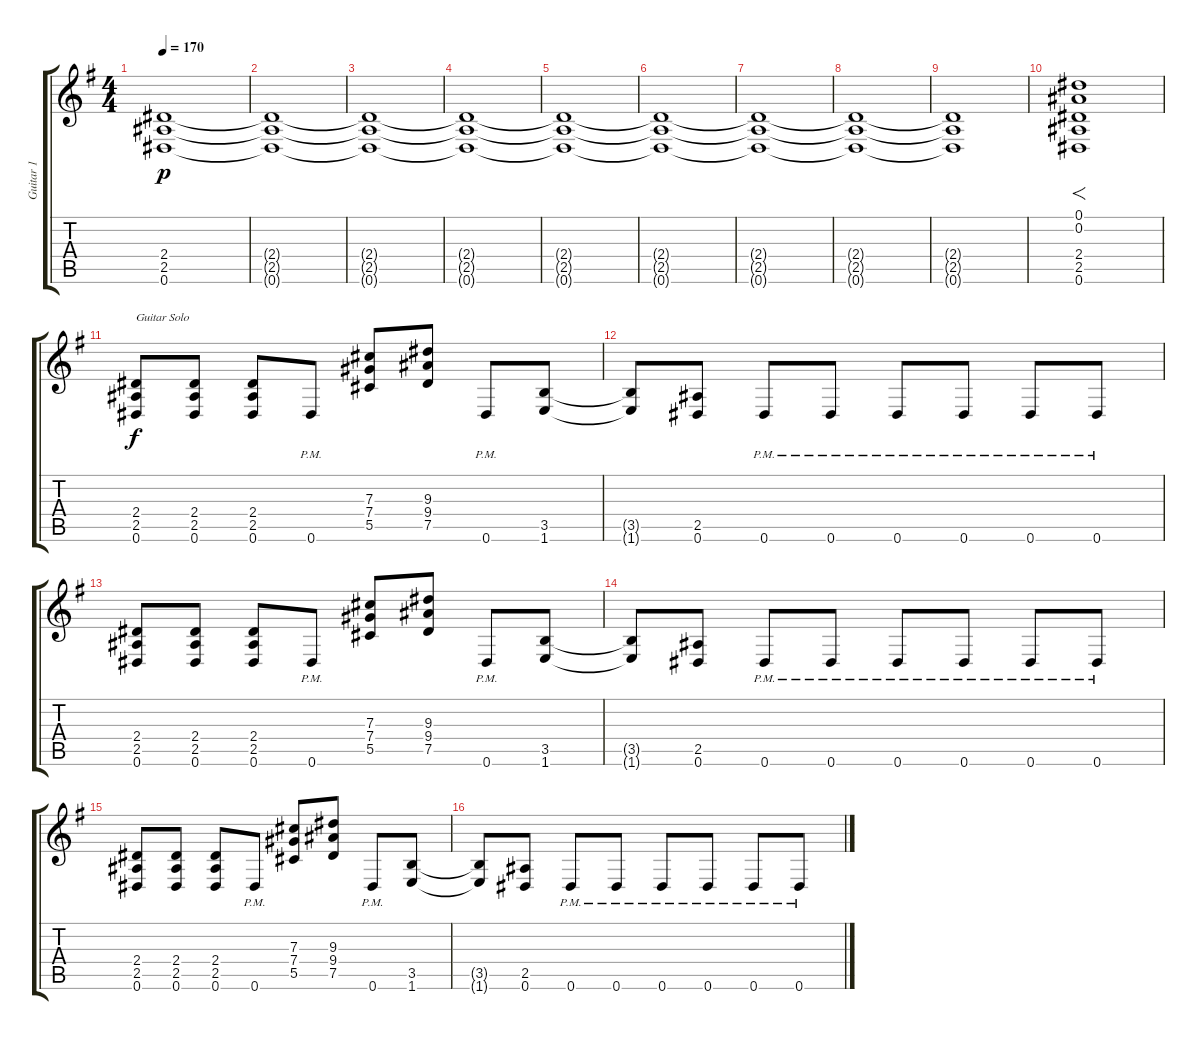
\track ("Guitar 1" "Guitar 1") {instrument distortionguitar}
\staff {score tabs}
\tuning (Eb4 Bb3 Gb3 Db3 Ab2 Eb2) {hide}
\ts (4 4)
\tempo 170
\clef g2
\ks g
(2.4{t} 2.5{t} 0.6{t}).1{dy p} |
(2.4{t} 2.5{t} 0.6{t}).1 |
(2.4{t} 2.5{t} 0.6{t}).1 |
(2.4{t} 2.5{t} 0.6{t}).1 |
(2.4{t} 2.5{t} 0.6{t}).1 |
(2.4{t} 2.5{t} 0.6{t}).1 |
(2.4{t} 2.5{t} 0.6{t}).1 |
(2.4{t} 2.5{t} 0.6{t}).1 |
(2.4{t} 2.5{t} 0.6{t}).1 |
(0.1 0.2 2.4 2.5 0.6).1{f} |
(2.4 2.5 0.6).8{txt "Guitar Solo" dy f} (2.4 2.5 0.6).8 (2.4 2.5 0.6).8 0.6{pm}.8 (7.3 7.4 5.5).8 (9.3 9.4 7.5).8 0.6{pm}.8 (3.5 1.6).8 |
(3.5{t} 1.6{t}).8 (2.5 0.6).8 0.6{pm}.8 0.6{pm}.8 0.6{pm}.8 0.6{pm}.8 0.6{pm}.8 0.6{pm}.8 |
(2.4 2.5 0.6).8 (2.4 2.5 0.6).8 (2.4 2.5 0.6).8 0.6{pm}.8 (7.3 7.4 5.5).8 (9.3 9.4 7.5).8 0.6{pm}.8 (3.5 1.6).8 |
(3.5{t} 1.6{t}).8 (2.5 0.6).8 0.6{pm}.8 0.6{pm}.8 0.6{pm}.8 0.6{pm}.8 0.6{pm}.8 0.6{pm}.8 |
(2.4 2.5 0.6).8 (2.4 2.5 0.6).8 (2.4 2.5 0.6).8 0.6{pm}.8 (7.3 7.4 5.5).8 (9.3 9.4 7.5).8 0.6{pm}.8 (3.5 1.6).8 |
(3.5{t} 1.6{t}).8 (2.5 0.6).8 0.6{pm}.8 0.6{pm}.8 0.6{pm}.8 0.6{pm}.8 0.6{pm}.8 0.6{pm}.8
